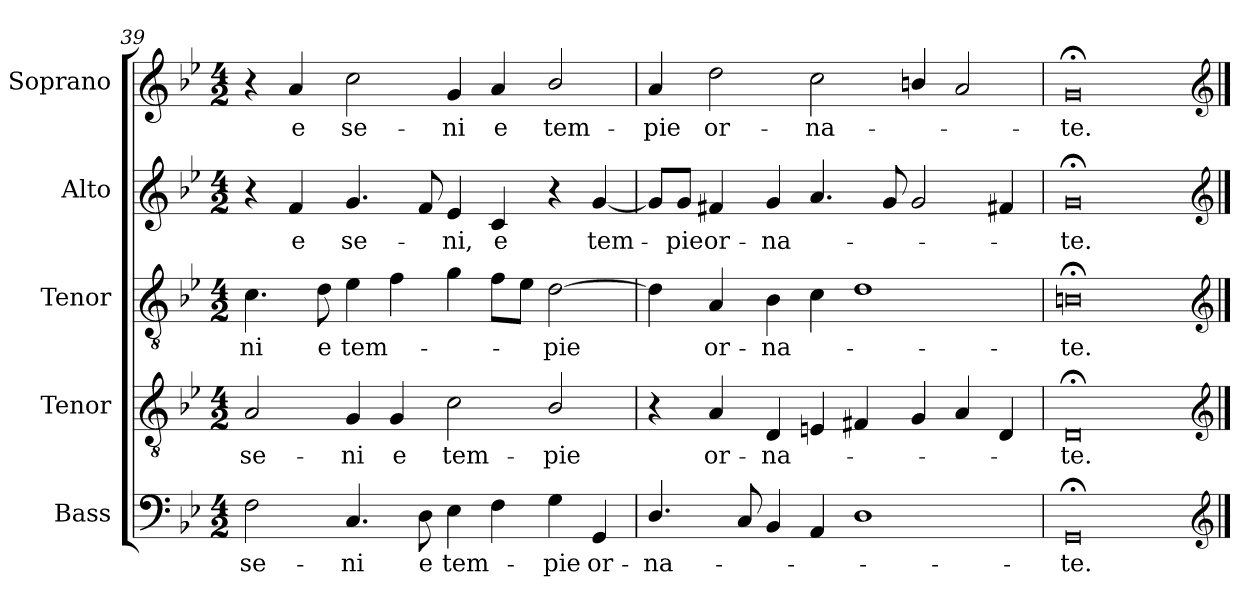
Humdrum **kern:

**kern	**text	**kern	**text	**kern	**text	**kern	**text	**kern	**text
*part5	*part5	*part4	*part4	*part3	*part3	*part2	*part2	*part1	*part1
*staff5	*staff5	*staff4	*staff4	*staff3	*staff3	*staff2	*staff2	*staff1	*staff1
*I"Bass	*	*I"Tenor	*	*I"Tenor	*	*I"Alto	*	*I"Soprano	*
*I'B.	*	*I'T.	*	*	*	*	*	*I'S.	*
*clefF4	*	*clefGv2	*	*clefGv2	*	*clefG2	*	*clefG2	*
*	*	*ITrd7c12	*	*ITrd7c12	*	*ITrd7c12	*	*	*
*k[b-e-]	*	*k[b-e-]	*	*k[b-e-]	*	*k[b-e-]	*	*k[b-e-]	*
*B-:	*	*B-:	*	*B-:	*	*B-:	*	*B-:	*
*M4/2	*	*M4/2	*	*M4/2	*	*M4/2	*	*M4/2	*
=39	=39	=39	=39	=39	=39	=39	=39	=39	=39
!	!LO:LY:b:color=#000000	!	!	!	!	!	!	!	!
!	!	!	!LO:LY:b:color=#000000	!	!	!	!	!	!
!	!	!	!	!	!LO:LY:b:color=#000000	!	!	!	!
2Fi\	se-	2AAi/	se-	4.Ci\	-ni	4r	.	4r	.
!	!	!	!	!	!	!	!LO:LY:b:color=#000000	!	!
!	!	!	!	!	!	!	!	!	!LO:LY:b:color=#000000
.	.	.	.	.	.	4Fi/	e	4ai/	e
!	!	!	!	!	!LO:LY:b:color=#000000	!	!	!	!
.	.	.	.	8Di\	e	.	.	.	.
!	!LO:LY:b:color=#000000	!	!	!	!	!	!	!	!
!	!	!	!LO:LY:b:color=#000000	!	!	!	!	!	!
!	!	!	!	!	!LO:LY:b:color=#000000	!	!	!	!
!	!	!	!	!	!	!	!LO:LY:b:color=#000000	!	!
!	!	!	!	!	!	!	!	!	!LO:LY:b:color=#000000
4.Ci/	-ni	4GGi/	-ni	4E-i\	tem-	4.Gi/	se-	2cci\	se-
!	!	!	!LO:LY:b:color=#000000	!	!	!	!	!	!
.	.	4GGi/	e	4Fi\	.	.	.	.	.
!	!LO:LY:b:color=#000000	!	!	!	!	!	!	!	!
8Di\	e	.	.	.	.	8Fi/	.	.	.
!	!LO:LY:b:color=#000000	!	!	!	!	!	!	!	!
!	!	!	!LO:LY:b:color=#000000	!	!	!	!	!	!
!	!	!	!	!	!	!	!LO:LY:b:color=#000000	!	!
!	!	!	!	!	!	!	!	!	!LO:LY:b:color=#000000
4E-i\	tem-	2Ci\	tem-	4Gi\	.	4E-i/	-ni,	4gi/	-ni
!	!	!	!	!	!	!	!LO:LY:b:color=#000000	!	!
!	!	!	!	!	!	!	!	!	!LO:LY:b:color=#000000
4Fi\	.	.	.	8Fi\L	.	4Ci/	e	4ai/	e
.	.	.	.	8E-i\J	.	.	.	.	.
!	!LO:LY:b:color=#000000	!	!	!	!	!	!	!	!
!	!	!	!LO:LY:b:color=#000000	!	!	!	!	!	!
!	!	!	!	!	!LO:LY:b:color=#000000	!	!	!	!
!	!	!	!	!	!	!	!	!	!LO:LY:b:color=#000000
4Gi\	-pie	2BB-i/	-pie	[2Di\	-pie	4r	.	2b-i/	tem-
!	!LO:LY:b:color=#000000	!	!	!	!	!	!	!	!
!	!	!	!	!	!	!	!LO:LY:b:color=#000000	!	!
4GGi/	or-	.	.	.	.	[4Gi/	tem-	.	.
=40	=40	=40	=40	=40	=40	=40	=40	=40	=40
!	!LO:LY:b:color=#000000	!	!	!	!	!	!	!	!
!	!	!	!	!	!	!	!	!	!LO:LY:b:color=#000000
4.Di/	-na-	4r	.	4Di\]	.	8Gi/L]	.	4ai/	-pie
!	!	!	!	!	!	!	!LO:LY:b:color=#000000	!	!
.	.	.	.	.	.	8Gi/J	-pie	.	.
!	!	!	!LO:LY:b:color=#000000	!	!	!	!	!	!
!	!	!	!	!	!LO:LY:b:color=#000000	!	!	!	!
!	!	!	!	!	!	!	!LO:LY:b:color=#000000	!	!
!	!	!	!	!	!	!	!	!	!LO:LY:b:color=#000000
.	.	4AAi/	or-	4AAi/	or-	4F#Xi/	or-	2ddi\	or-
8Ci/	.	.	.	.	.	.	.	.	.
!	!	!	!LO:LY:b:color=#000000	!	!	!	!	!	!
!	!	!	!	!	!LO:LY:b:color=#000000	!	!	!	!
!	!	!	!	!	!	!	!LO:LY:b:color=#000000	!	!
4BB-i/	.	4DDi/	-na-	4BB-i\	-na-	4Gi/	-na-	.	.
!	!	!	!	!	!	!	!	!	!LO:LY:b:color=#000000
4AAi/	.	4EEni/	.	4Ci\	.	4.Ai/	.	2cci\	-na-
1Di	.	4FF#Xi/	.	1Di	.	.	.	.	.
.	.	.	.	.	.	8Gi/	.	.	.
.	.	4GGi/	.	.	.	2Gi/	.	4bni/	.
.	.	4AAi/	.	.	.	.	.	2ai/	.
.	.	4DDi/	.	.	.	4F#Xi/	.	.	.
=41	=41	=41	=41	=41	=41	=41	=41	=41	=41
!	!LO:LY:b:color=#000000	!	!	!	!	!	!	!	!
!	!	!	!LO:LY:b:color=#000000	!	!	!	!	!	!
!	!	!	!	!	!LO:LY:b:color=#000000	!	!	!	!
!	!	!	!	!	!	!	!LO:LY:b:color=#000000	!	!
!	!	!	!	!	!	!	!	!	!LO:LY:b:color=#000000
0GG;i	-te.	0DD;i	-te.	0BBn;i	-te.	0G;i	-te.	0g;i	-te.
*clefG2	*	*clefG2	*	*clefG2	*	*clefG2	*	*clefG2	*
==	==	==	==	==	==	==	==	==	==
*-	*-	*-	*-	*-	*-	*-	*-	*-	*-
